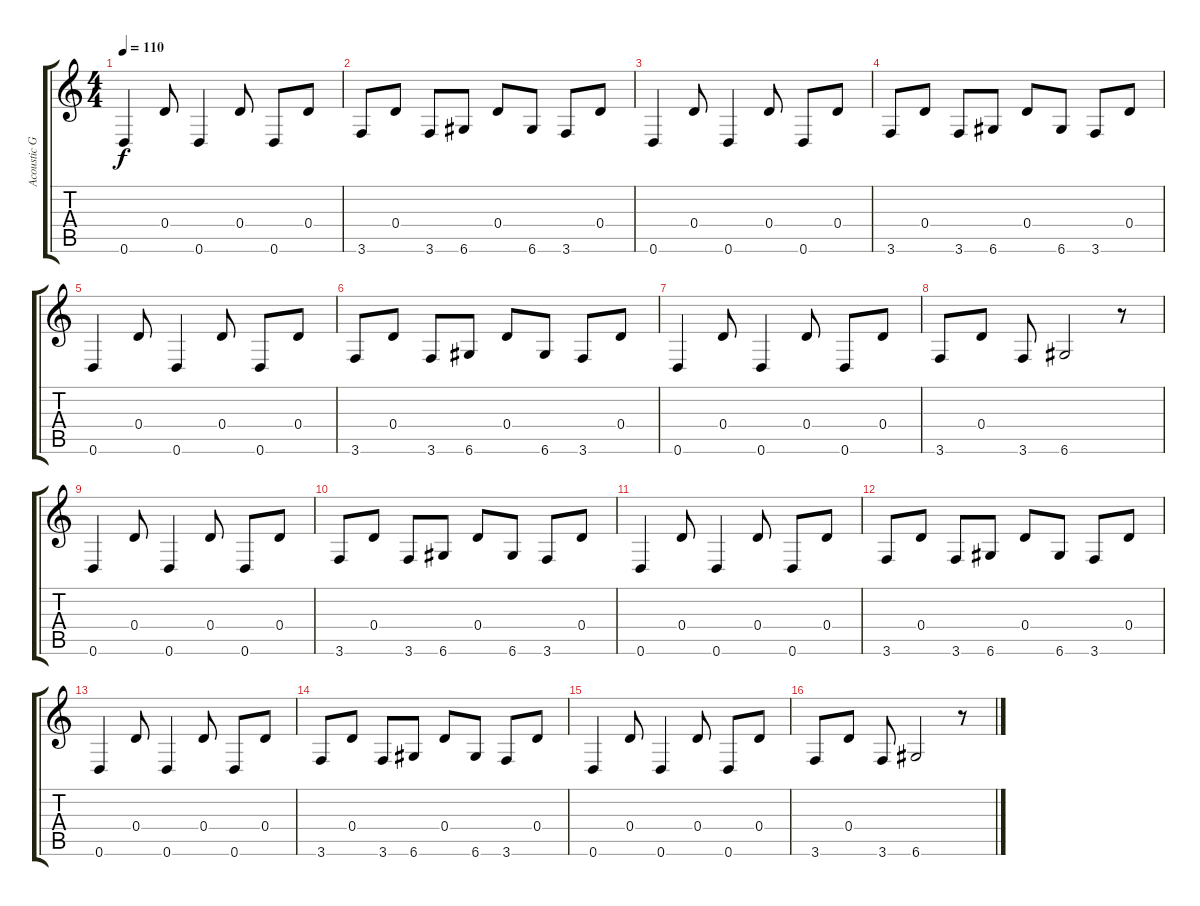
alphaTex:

\track ("Acoustic Guitar - 12 String" "Acoustic G") {instrument acousticguitarsteel}
\staff {score tabs}
\tuning (E4 B3 G3 D3 A2 D2) {hide}
\ts (4 4)
\tempo 110
\clef g2
\ks c
0.6.4{dy f instrument acousticguitarsteel} 0.4.8 0.6.4 0.4.8 0.6.8 0.4.8 |
3.6.8 0.4.8 3.6.8 6.6.8 0.4.8 6.6.8 3.6.8 0.4.8 |
0.6.4 0.4.8 0.6.4 0.4.8 0.6.8 0.4.8 |
3.6.8 0.4.8 3.6.8 6.6.8 0.4.8 6.6.8 3.6.8 0.4.8 |
0.6.4 0.4.8 0.6.4 0.4.8 0.6.8 0.4.8 |
3.6.8 0.4.8 3.6.8 6.6.8 0.4.8 6.6.8 3.6.8 0.4.8 |
0.6.4 0.4.8 0.6.4 0.4.8 0.6.8 0.4.8 |
3.6.8 0.4.8 3.6.8 6.6.2 r.8 |
0.6.4 0.4.8 0.6.4 0.4.8 0.6.8 0.4.8 |
3.6.8 0.4.8 3.6.8 6.6.8 0.4.8 6.6.8 3.6.8 0.4.8 |
0.6.4 0.4.8 0.6.4 0.4.8 0.6.8 0.4.8 |
3.6.8 0.4.8 3.6.8 6.6.8 0.4.8 6.6.8 3.6.8 0.4.8 |
0.6.4 0.4.8 0.6.4 0.4.8 0.6.8 0.4.8 |
3.6.8 0.4.8 3.6.8 6.6.8 0.4.8 6.6.8 3.6.8 0.4.8 |
0.6.4 0.4.8 0.6.4 0.4.8 0.6.8 0.4.8 |
3.6.8 0.4.8 3.6.8 6.6.2 r.8
